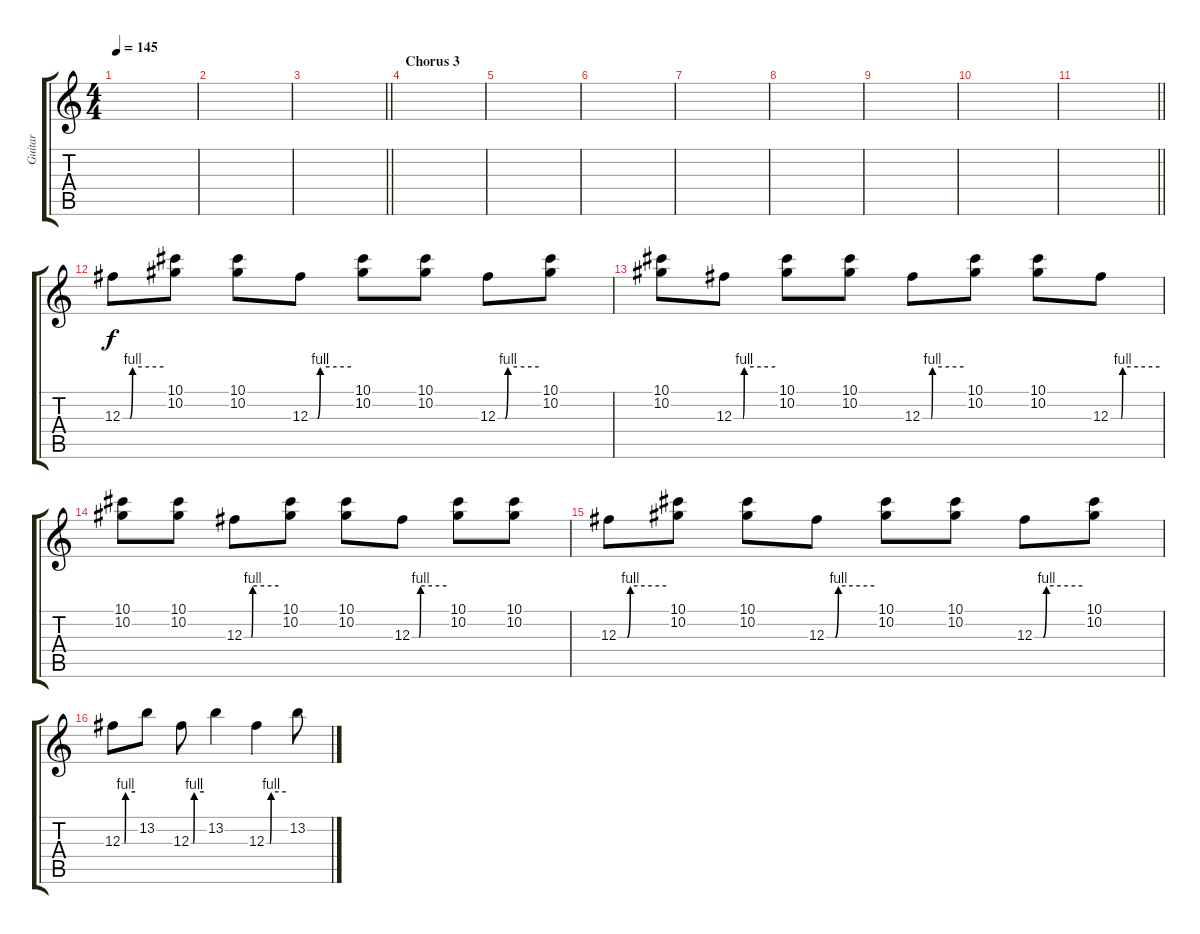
\track ("Guitar" "Guitar") {instrument distortionguitar}
\staff {score tabs}
\tuning (Eb4 Bb3 Gb3 Db3 Ab2 Db2) {hide}
\ts (4 4)
\tempo 145
\clef g2
\ks c
|
|
\barLineRight lightlight
|
\section ("" "Chorus 3")
|
|
|
|
|
|
|
\barLineRight lightlight
|
12.3{be (custom 0 0 11 0 15 4 60 4)}.8{volume 13} (10.1 10.2).8 (10.1 10.2).8 12.3{be (custom 0 0 11 0 15 4 60 4)}.8 (10.1 10.2).8 (10.1 10.2).8 12.3{be (custom 0 0 11 0 15 4 60 4)}.8 (10.1 10.2).8 |
(10.1 10.2).8 12.3{be (custom 0 0 13 0 15 4 60 4)}.8 (10.1 10.2).8 (10.1 10.2).8 12.3{be (custom 0 0 13 0 15 4 60 4)}.8 (10.1 10.2).8 (10.1 10.2).8 12.3{be (custom 0 0 13 0 15 4 60 4)}.8 |
(10.1 10.2).8 (10.1 10.2).8 12.3{be (custom 0 0 13 0 15 4 60 4)}.8 (10.1 10.2).8 (10.1 10.2).8 12.3{be (custom 0 0 13 0 15 4 60 4)}.8 (10.1 10.2).8 (10.1 10.2).8 |
12.3{be (custom 0 0 11 0 15 4 60 4)}.8 (10.1 10.2).8 (10.1 10.2).8 12.3{be (custom 0 0 11 0 15 4 60 4)}.8 (10.1 10.2).8 (10.1 10.2).8 12.3{be (custom 0 0 11 0 15 4 60 4)}.8 (10.1 10.2).8 |
12.3{be (custom 0 0 12 0 15 4 60 4)}.8 13.2.8 12.3{be (custom 0 0 12 0 15 4 60 4)}.8 13.2.4 12.3{be (custom 0 0 12 0 15 4 60 4)}.4 13.2.8
